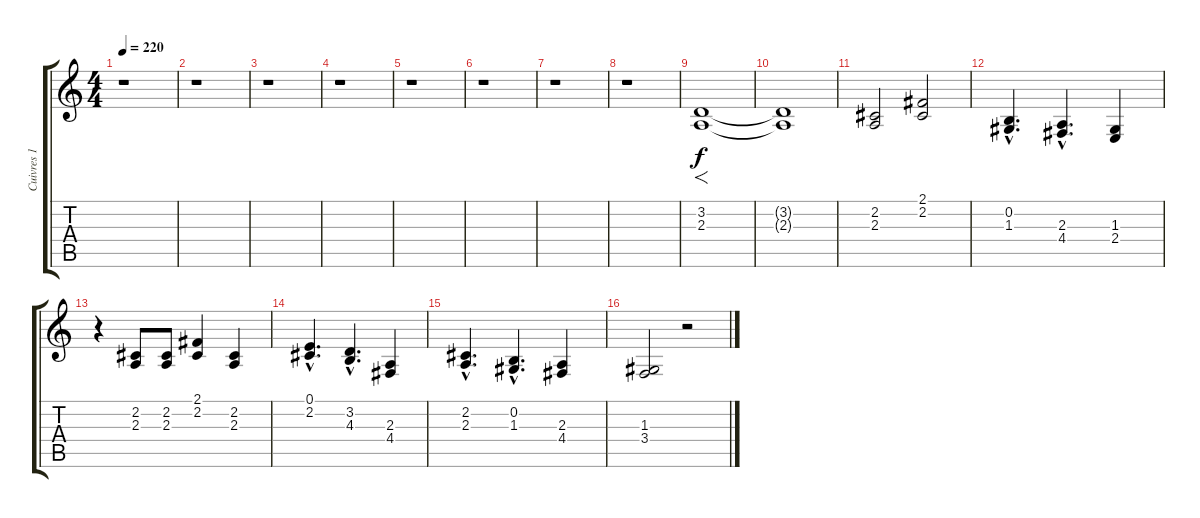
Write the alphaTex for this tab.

\track ("Cuivres 1" "Cuivres 1") {instrument trombone}
\staff {score tabs}
\tuning (E4 B3 G3 D3 A2 E2) {hide}
\ts (4 4)
\tempo 220
\clef g2
\ks c
r.1{dy f} |
r.1 |
r.1 |
r.1 |
r.1 |
r.1 |
r.1 |
r.1 |
(3.2 2.3).1{f} |
(3.2{t} 2.3{t}).1 |
(2.2 2.3).2 (2.1 2.2).2 |
(0.2{hac} 1.3{hac}).4{d} (2.3{hac} 4.4{hac}).4{d} (1.3 2.4).4 |
r.4 (2.2 2.3).8 (2.2 2.3).8 (2.1 2.2).4 (2.2 2.3).4 |
(0.1{hac} 2.2{hac}).4{d} (3.2{hac} 4.3{hac}).4{d} (2.3 4.4).4 |
(2.2{hac} 2.3{hac}).4{d} (0.2{hac} 1.3{hac}).4{d} (2.3 4.4).4 |
(1.3 3.4).2 r.2
